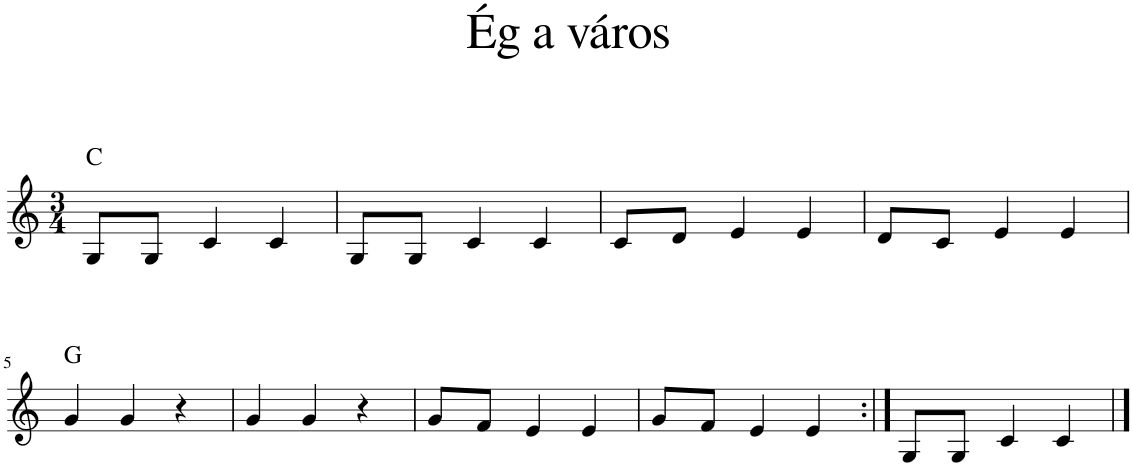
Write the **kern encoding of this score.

**kern	**harte
*part1	*part1
*staff1	*
*I"Piano	*
*I'Pno	*
*clefG2	*
*k[]	*
*M3/4	*
=1	=1
8G/L	C:maj
8G/J	.
4c/	.
4c/	.
=2	=2
8G/L	.
8G/J	.
4c/	.
4c/	.
=3	=3
8c/L	.
8d/J	.
4e/	.
4e/	.
=4	=4
8d/L	.
8c/J	.
4e/	.
4e/	.
!!LO:LB:g=z
=5	=5
4g/	G:maj
4g/	.
4r	.
=6	=6
4g/	.
4g/	.
4r	.
=7	=7
8g/L	.
8f/J	.
4e/	.
4e/	.
=8	=8
8g/L	.
8f/J	.
4e/	.
4e/	.
=9:|!	=9:|!
8G/L	.
8G/J	.
4c/	.
4c/	.
==	==
*-	*-
